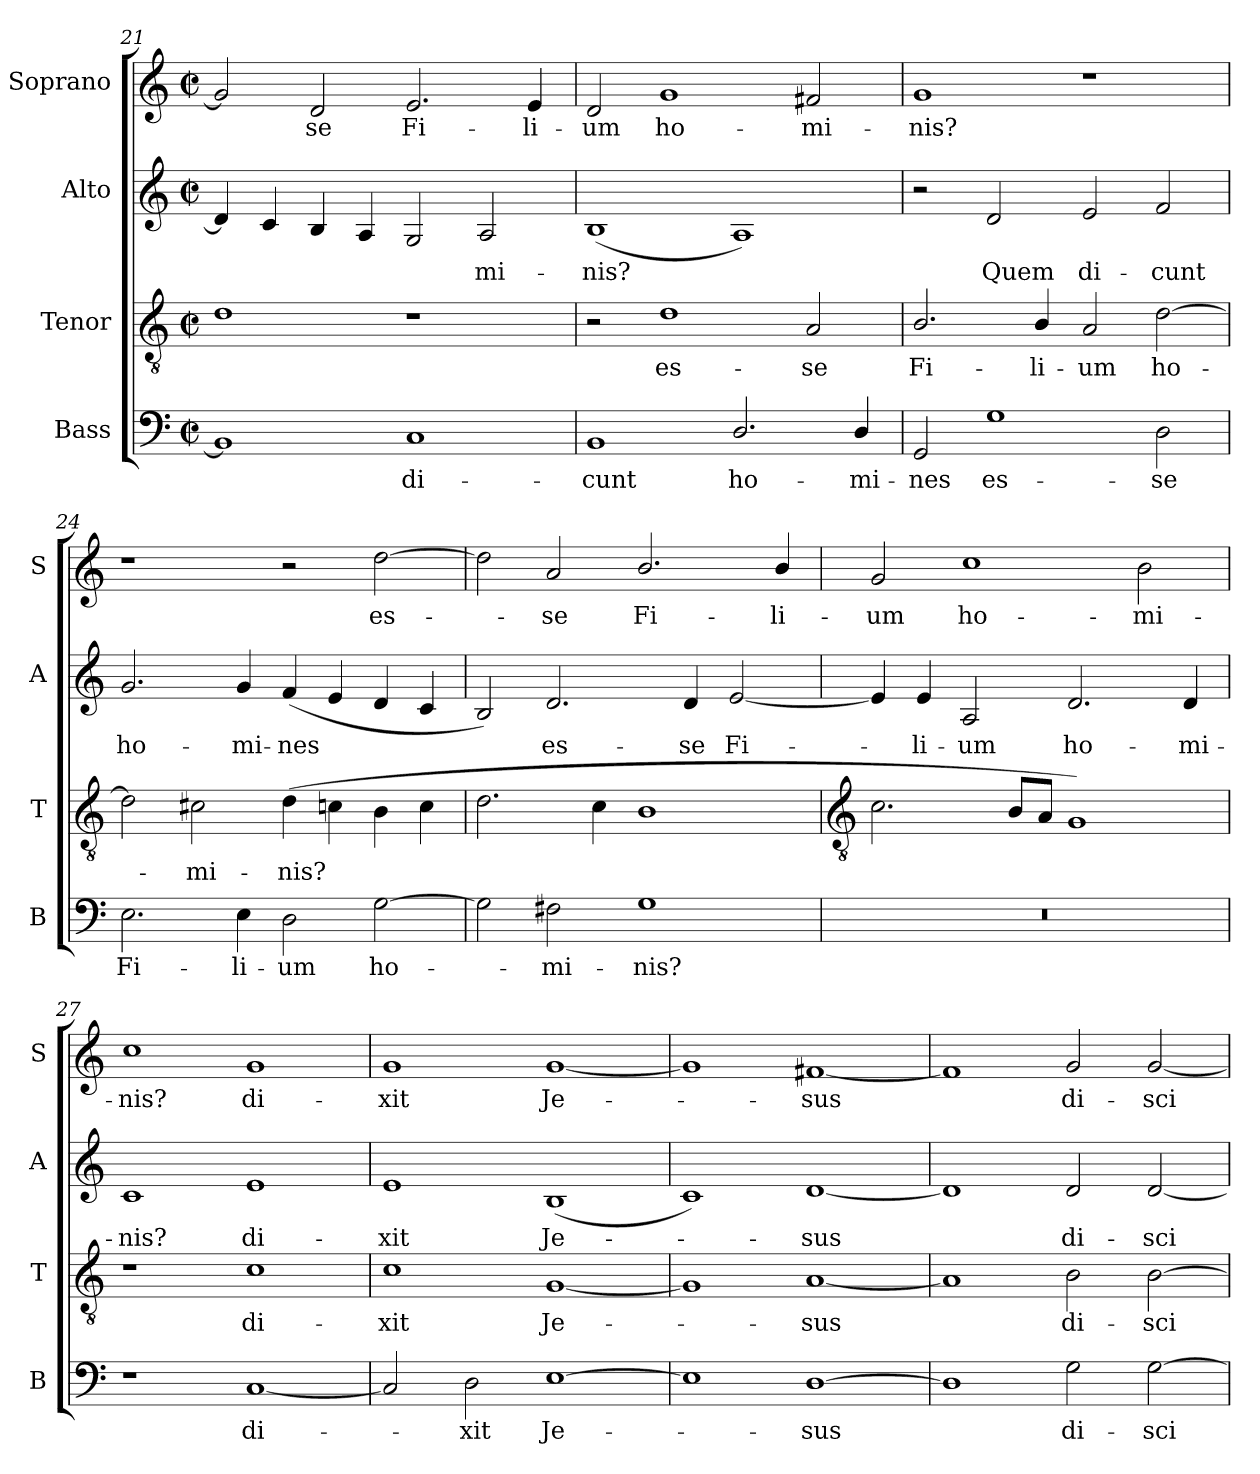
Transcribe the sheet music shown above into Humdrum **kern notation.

**kern	**text	**kern	**text	**kern	**text	**kern	**text
*part4	*part4	*part3	*part3	*part2	*part2	*part1	*part1
*staff4	*staff4	*staff3	*staff3	*staff2	*staff2	*staff1	*staff1
*I"Bass	*	*I"Tenor	*	*I"Alto	*	*I"Soprano	*
*I'B	*	*I'T	*	*I'A	*	*I'S	*
*clefF4	*	*clefGv2	*	*clefG2	*	*clefG2	*
*k[]	*	*k[]	*	*k[]	*	*k[]	*
*C:	*	*C:	*	*C:	*	*C:	*
*M4/2	*	*M4/2	*	*M4/2	*	*M4/2	*
*met(c|)	*	*met(c|)	*	*met(c|)	*	*met(c|)	*
=21	=21	=21	=21	=21	=21	=21	=21
1BB]	.	1d	.	4d]	.	2g]	.
.	.	.	.	4c	.	.	.
!	!	!	!	!	!	!	!LO:LY:b
.	.	.	.	4B	.	2d	se
.	.	.	.	4A	.	.	.
!	!LO:LY:b	!	!	!	!	!	!LO:LY:b
1C	di-	1r	.	2G	.	2.e	Fi-
!	!	!	!	!	!LO:LY:b	!	!
.	.	.	.	2A	mi-	.	.
!	!	!	!	!	!	!	!LO:LY:b
.	.	.	.	.	.	4e	-li-
=22	=22	=22	=22	=22	=22	=22	=22
!	!LO:LY:b	!	!	!	!LO:LY:b	!	!LO:LY:b
1BB	-cunt	2r	.	(<1B	-nis?	2d	-um
!	!	!	!LO:LY:b	!	!	!	!LO:LY:b
.	.	1d	es-	.	.	1g	ho-
!	!LO:LY:b	!	!	!	!	!	!
2.D/	ho-	.	.	1A)	.	.	.
!	!	!	!LO:LY:b	!	!	!	!LO:LY:b
.	.	2A	-se	.	.	2f#X	-mi-
!	!LO:LY:b	!	!	!	!	!	!
4D/	-mi-	.	.	.	.	.	.
=23	=23	=23	=23	=23	=23	=23	=23
!	!LO:LY:b	!	!LO:LY:b	!	!	!	!LO:LY:b
2GG	-nes	2.B/	Fi-	2r	.	1g	-nis?
!	!LO:LY:b	!	!	!	!LO:LY:b	!	!
1G	es-	.	.	2d	Quem	.	.
!	!	!	!LO:LY:b	!	!	!	!
.	.	4B/	-li-	.	.	.	.
!	!	!	!LO:LY:b	!	!LO:LY:b	!	!
.	.	2A	-um	2e	di-	1r	.
!	!LO:LY:b	!	!LO:LY:b	!	!LO:LY:b	!	!
2D	-se	[2d	ho-	2f	-cunt	.	.
=24	=24	=24	=24	=24	=24	=24	=24
!	!LO:LY:b	!	!	!	!LO:LY:b	!	!
2.E	Fi-	2d]	.	2.g	ho-	1r	.
!	!	!	!LO:LY:b	!	!	!	!
.	.	2c#X	mi-	.	.	.	.
!	!LO:LY:b	!	!	!	!LO:LY:b	!	!
4E	-li-	.	.	4g	-mi-	.	.
!	!LO:LY:b	!	!LO:LY:b	!	!LO:LY:b	!	!
2D	-um	(<4d	-nis?	(<4f	-nes	2r	.
.	.	4cn	.	4e	.	.	.
!	!LO:LY:b	!	!	!	!	!	!LO:LY:b
[2G	ho-	4B	.	4d	.	[2dd	es-
.	.	4c	.	4c	.	.	.
=25	=25	=25	=25	=25	=25	=25	=25
2G]	.	2.d	.	2B)	.	2dd]	.
!	!LO:LY:b	!	!	!	!LO:LY:b	!	!LO:LY:b
2F#X	mi-	.	.	2.d	es-	2a	se
.	.	4c	.	.	.	.	.
!	!LO:LY:b	!	!	!	!	!	!LO:LY:b
1G	-nis?	1B	.	.	.	2.b/	Fi-
!	!	!	!	!	!LO:LY:b	!	!
.	.	.	.	4d	-se	.	.
!	!	!	!	!	!LO:LY:b	!	!
.	.	.	.	[2e	Fi-	.	.
!	!	!	!	!	!	!	!LO:LY:b
.	.	.	.	.	.	4b/	-li-
!!LO:LB:g=z
=26	=26	=26	=26	=26	=26	=26	=26
*	*	*clefGv2	*	*	*	*	*
!	!	!	!	!	!	!	!LO:LY:b
0r	.	2.c	.	4e]	.	2g	-um
!	!	!	!	!	!LO:LY:b	!	!
.	.	.	.	4e	li-	.	.
!	!	!	!	!	!LO:LY:b	!	!LO:LY:b
.	.	.	.	2A	-um	1cc	ho-
.	.	8BL	.	.	.	.	.
.	.	8AJ	.	.	.	.	.
!	!	!	!	!	!LO:LY:b	!	!
.	.	1G)	.	2.d	ho-	.	.
!	!	!	!	!	!	!	!LO:LY:b
.	.	.	.	.	.	2b	-mi-
!	!	!	!	!	!LO:LY:b	!	!
.	.	.	.	4d	-mi-	.	.
=27	=27	=27	=27	=27	=27	=27	=27
!	!	!	!	!	!LO:LY:b	!	!LO:LY:b
1r	.	1r	.	1c	-nis?	1cc	-nis?
!	!LO:LY:b	!	!LO:LY:b	!	!LO:LY:b	!	!LO:LY:b
[1C	di-	1c	di-	1e	di-	1g	di-
=28	=28	=28	=28	=28	=28	=28	=28
!	!	!	!LO:LY:b	!	!LO:LY:b	!	!LO:LY:b
2C]	.	1c	-xit	1e	-xit	1g	-xit
!	!LO:LY:b	!	!	!	!	!	!
2D	xit	.	.	.	.	.	.
!	!LO:LY:b	!	!LO:LY:b	!	!LO:LY:b	!	!LO:LY:b
[1E	Je-	[1G	Je-	(<1B	Je-	[1g	Je-
=29	=29	=29	=29	=29	=29	=29	=29
1E]	.	1G]	.	1c)	.	1g]	.
!	!LO:LY:b	!	!LO:LY:b	!	!LO:LY:b	!	!LO:LY:b
[1D	sus	[1A	sus	[1d	sus	[1f#X	sus
=30	=30	=30	=30	=30	=30	=30	=30
1D]	.	1A]	.	1d]	.	1f#]	.
!	!LO:LY:b	!	!LO:LY:b	!	!LO:LY:b	!	!LO:LY:b
2G	di-	2B	di-	2d	di-	2g	di-
!	!LO:LY:b	!	!LO:LY:b	!	!LO:LY:b	!	!LO:LY:b
[2G	-sci-	[2B	-sci-	[2d	-sci-	[2g	-sci-
=	=	=	=	=	=	=	=
*-	*-	*-	*-	*-	*-	*-	*-
